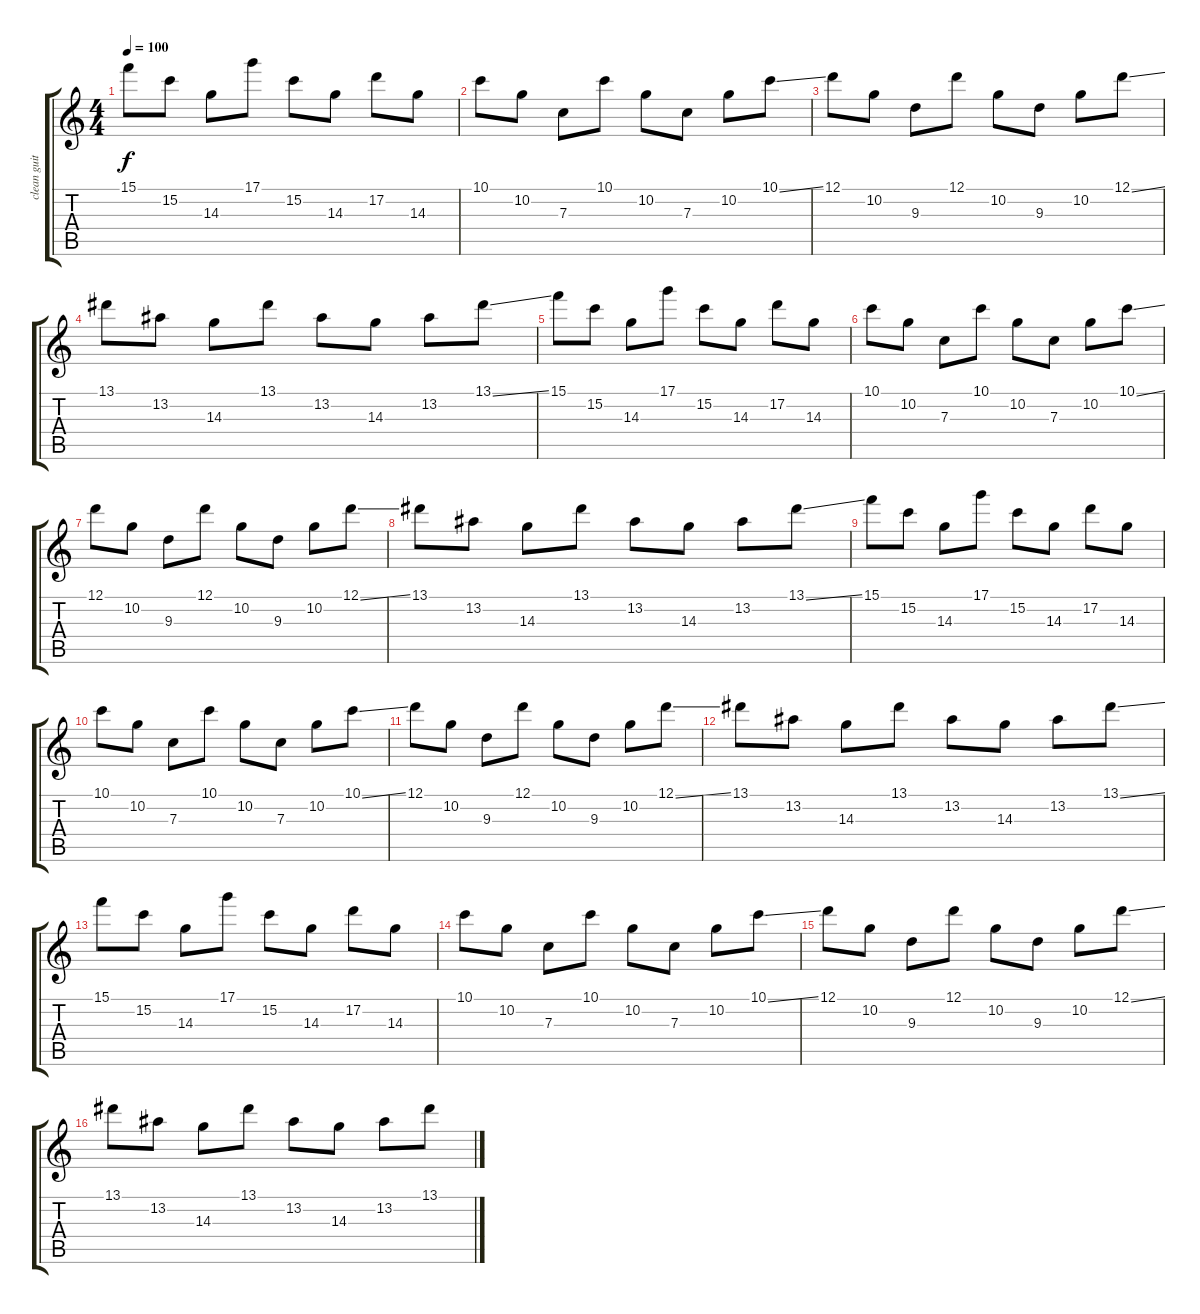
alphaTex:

\track ("clean guitar 1" "clean guit") {instrument electricguitarclean}
\staff {score tabs}
\tuning (D4 A3 F3 C3 G2 C2) {hide}
\ts (4 4)
\tempo 100
\clef g2
\ks c
15.1.8{dy f} 15.2.8 14.3.8 17.1.8 15.2.8 14.3.8 17.2.8 14.3.8 |
10.1.8 10.2.8 7.3.8 10.1.8 10.2.8 7.3.8 10.2.8 10.1{ss}.8 |
12.1.8 10.2.8 9.3.8 12.1.8 10.2.8 9.3.8 10.2.8 12.1{ss}.8 |
13.1.8 13.2.8 14.3.8 13.1.8 13.2.8 14.3.8 13.2.8 13.1{ss}.8 |
15.1.8 15.2.8 14.3.8 17.1.8 15.2.8 14.3.8 17.2.8 14.3.8 |
10.1.8 10.2.8 7.3.8 10.1.8 10.2.8 7.3.8 10.2.8 10.1{ss}.8 |
12.1.8 10.2.8 9.3.8 12.1.8 10.2.8 9.3.8 10.2.8 12.1{ss}.8 |
13.1.8 13.2.8 14.3.8 13.1.8 13.2.8 14.3.8 13.2.8 13.1{ss}.8 |
15.1.8 15.2.8 14.3.8 17.1.8 15.2.8 14.3.8 17.2.8 14.3.8 |
10.1.8 10.2.8 7.3.8 10.1.8 10.2.8 7.3.8 10.2.8 10.1{ss}.8 |
12.1.8 10.2.8 9.3.8 12.1.8 10.2.8 9.3.8 10.2.8 12.1{ss}.8 |
13.1.8 13.2.8 14.3.8 13.1.8 13.2.8 14.3.8 13.2.8 13.1{ss}.8 |
15.1.8 15.2.8 14.3.8 17.1.8 15.2.8 14.3.8 17.2.8 14.3.8 |
10.1.8 10.2.8 7.3.8 10.1.8 10.2.8 7.3.8 10.2.8 10.1{ss}.8 |
12.1.8 10.2.8 9.3.8 12.1.8 10.2.8 9.3.8 10.2.8 12.1{ss}.8 |
13.1.8 13.2.8 14.3.8 13.1.8 13.2.8 14.3.8 13.2.8 13.1{ss}.8
